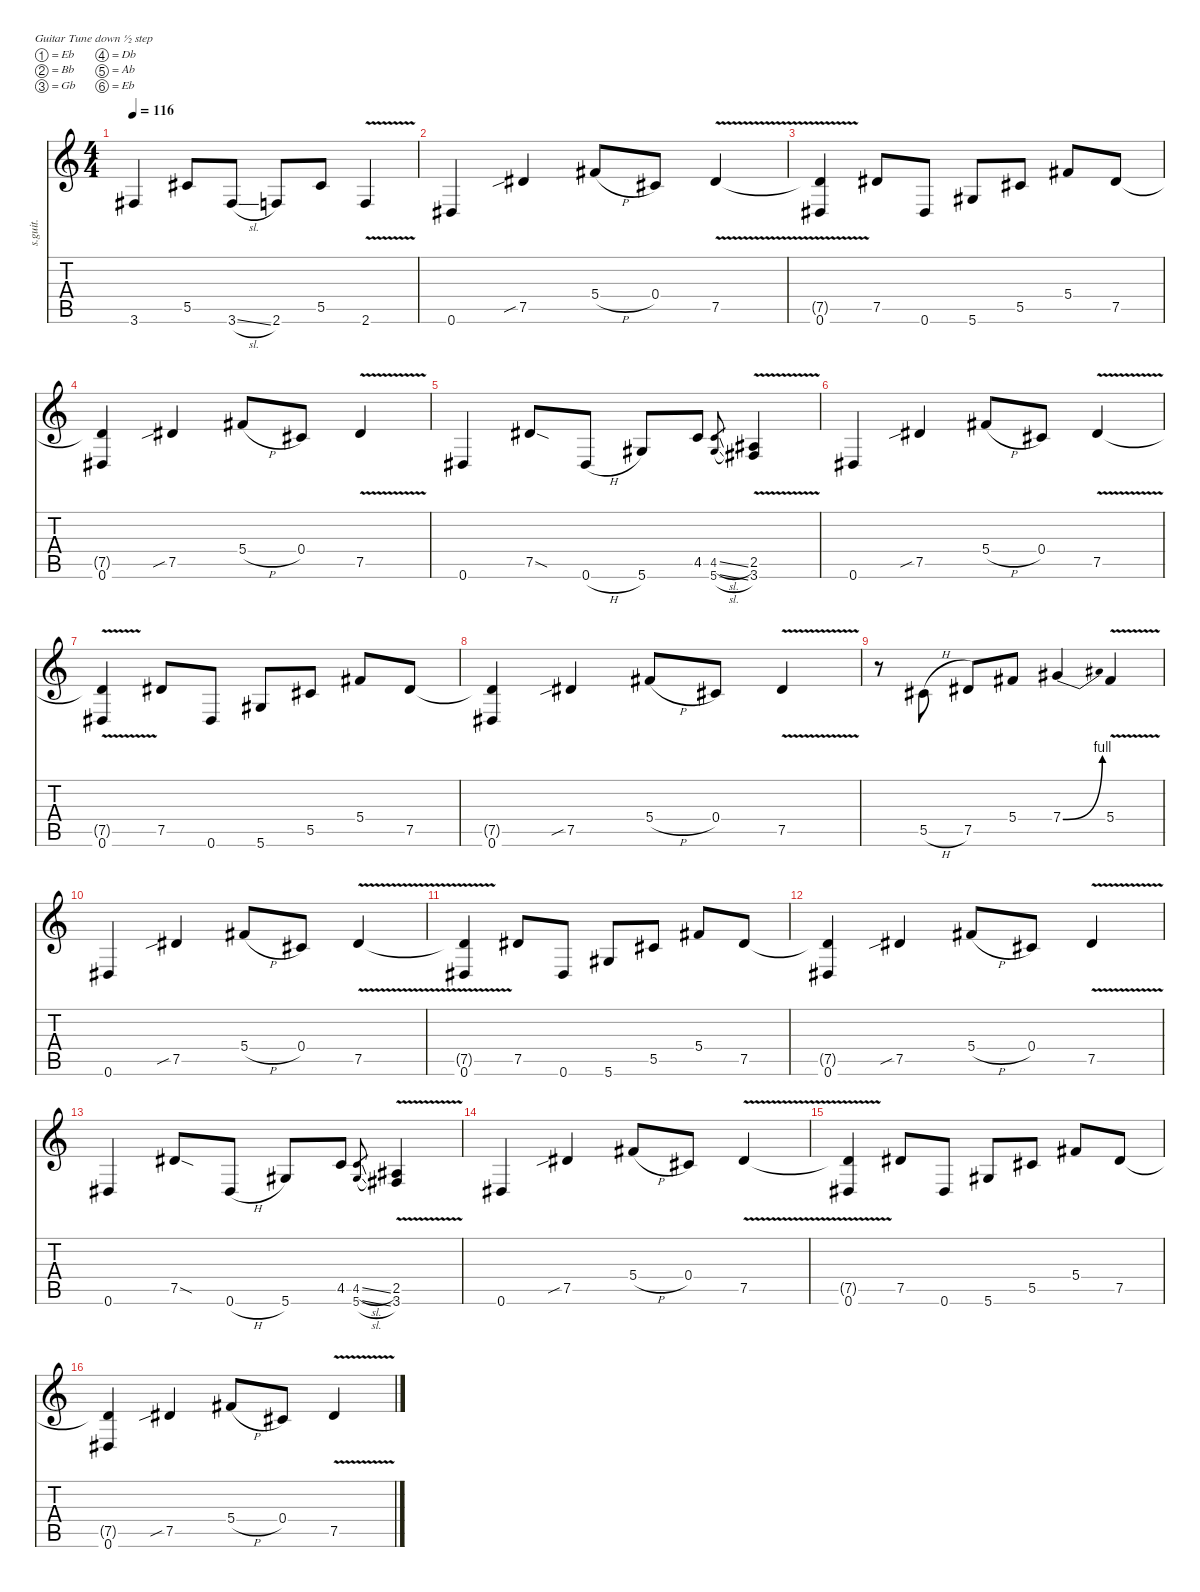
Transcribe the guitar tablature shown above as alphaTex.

\defaultSystemsLayout 4
\hideDynamics
\bracketExtendMode nobrackets
\otherSystemsTrackNameOrientation horizontal
\track ("Clean 1" "s.guit.") {mute instrument acousticguitarsteel}
\staff {score tabs}
\tuning (Eb4 Bb3 Gb3 Db3 Ab2 Eb2)
\ts (4 4)
\tempo 116
\clef g2
\ks c
3.6{acc #}.4{dy f beam Up} 5.5{acc #}.8{beam Up} 3.6{sl acc #}.8{beam Up} 2.6.8{beam Up} 5.5{acc #}.8{beam Up} 2.6{v}.4{beam Up} |
0.6{acc #}.4{beam Up} 7.5{sib acc #}.4{beam Up} 5.4{h acc #}.8{beam Up} 0.4{acc #}.8{beam Up} 7.5{v acc #}.4{beam Up} |
(7.5{v t acc #} 0.6{acc #}).4{beam Up} 7.5{acc #}.8{beam Up} 0.6{acc #}.8{beam Up} 5.6{acc #}.8{beam Up} 5.5{acc #}.8{beam Up} 5.4{acc #}.8{beam Up} 7.5{acc #}.8{beam Up} |
(7.5{t acc #} 0.6{acc #}).4{beam Up} 7.5{sib acc #}.4{beam Up} 5.4{h acc #}.8{beam Up} 0.4{acc #}.8{beam Up} 7.5{v acc #}.4{beam Up} |
0.6{acc #}.4{beam Up} 7.5{sod acc #}.8{beam Up} 0.6{h acc #}.8{beam Up} 5.6{acc #}.8{beam Up} 4.5.8{beam Up} (4.5{sl} 5.6{sl acc #}).8{gr dy mf beam Up} (2.5{v acc #} 3.6{v acc #}).4{dy f beam Up} |
0.6{acc #}.4{beam Up} 7.5{sib acc #}.4{beam Up} 5.4{h acc #}.8{beam Up} 0.4{acc #}.8{beam Up} 7.5{v acc #}.4{beam Up} |
(7.5{v t acc #} 0.6{acc #}).4{beam Up} 7.5{acc #}.8{beam Up} 0.6{acc #}.8{beam Up} 5.6{acc #}.8{beam Up} 5.5{acc #}.8{beam Up} 5.4{acc #}.8{beam Up} 7.5{acc #}.8{beam Up} |
(7.5{t acc #} 0.6{acc #}).4{beam Up} 7.5{sib acc #}.4{beam Up} 5.4{h acc #}.8{beam Up} 0.4{acc #}.8{beam Up} 7.5{v acc #}.4{beam Up} |
r.8{beam Down} 5.5{h acc #}.8{beam Up} 7.5{acc #}.8{beam Up} 5.4{acc #}.8{beam Up} 7.4{be (bend 0 0 30 4) acc #}.4{beam Up} 5.4{v acc #}.4{beam Up} |
0.6{acc #}.4{beam Up} 7.5{sib acc #}.4{beam Up} 5.4{h acc #}.8{beam Up} 0.4{acc #}.8{beam Up} 7.5{v acc #}.4{beam Up} |
(7.5{v t acc #} 0.6{acc #}).4{beam Up} 7.5{acc #}.8{beam Up} 0.6{acc #}.8{beam Up} 5.6{acc #}.8{beam Up} 5.5{acc #}.8{beam Up} 5.4{acc #}.8{beam Up} 7.5{acc #}.8{beam Up} |
(7.5{t acc #} 0.6{acc #}).4{beam Up} 7.5{sib acc #}.4{beam Up} 5.4{h acc #}.8{beam Up} 0.4{acc #}.8{beam Up} 7.5{v acc #}.4{beam Up} |
0.6{acc #}.4{beam Up} 7.5{sod acc #}.8{beam Up} 0.6{h acc #}.8{beam Up} 5.6{acc #}.8{beam Up} 4.5.8{beam Up} (4.5{sl} 5.6{sl acc #}).8{gr dy mf beam Up} (2.5{v acc #} 3.6{v acc #}).4{dy f beam Up} |
0.6{acc #}.4{beam Up} 7.5{sib acc #}.4{beam Up} 5.4{h acc #}.8{beam Up} 0.4{acc #}.8{beam Up} 7.5{v acc #}.4{beam Up} |
(7.5{v t acc #} 0.6{acc #}).4{beam Up} 7.5{acc #}.8{beam Up} 0.6{acc #}.8{beam Up} 5.6{acc #}.8{beam Up} 5.5{acc #}.8{beam Up} 5.4{acc #}.8{beam Up} 7.5{acc #}.8{beam Up} |
(7.5{t acc #} 0.6{acc #}).4{beam Up} 7.5{sib acc #}.4{beam Up} 5.4{h acc #}.8{beam Up} 0.4{acc #}.8{beam Up} 7.5{v acc #}.4{beam Up}
